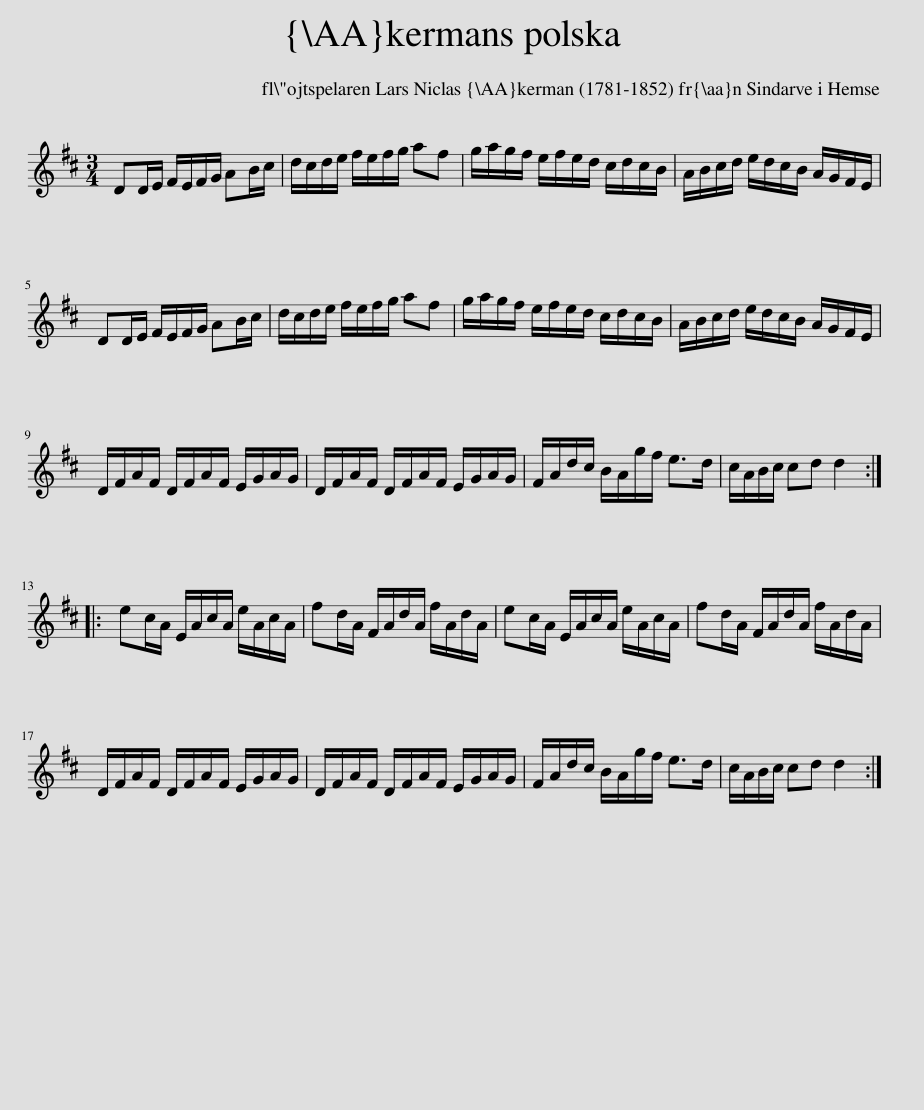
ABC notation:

X:1
L:1/8
M:3/4
I:linebreak $
K:D
V:1 treble
V:1
 DD/E/ F/E/F/G/ AB/c/ | d/c/d/e/ f/e/f/g/ af | g/a/g/f/ e/f/e/d/ c/d/c/B/ | A/B/c/d/ e/d/c/B/ A/G/F/E/ |$ DD/E/ F/E/F/G/ AB/c/ | %5
 d/c/d/e/ f/e/f/g/ af | g/a/g/f/ e/f/e/d/ c/d/c/B/ | A/B/c/d/ e/d/c/B/ A/G/F/E/ |$ D/F/A/F/ D/F/A/F/ E/G/A/G/ | D/F/A/F/ D/F/A/F/ E/G/A/G/ | %10
 F/A/d/c/ B/A/g/f/ e>d | c/A/B/c/ cd d2 ::$ ec/A/ E/A/c/A/ e/A/c/A/ | fd/A/ F/A/d/A/ f/A/d/A/ | ec/A/ E/A/c/A/ e/A/c/A/ | %15
 fd/A/ F/A/d/A/ f/A/d/A/ |$ D/F/A/F/ D/F/A/F/ E/G/A/G/ | D/F/A/F/ D/F/A/F/ E/G/A/G/ | F/A/d/c/ B/A/g/f/ e>d | c/A/B/c/ cd d2 :| %20
